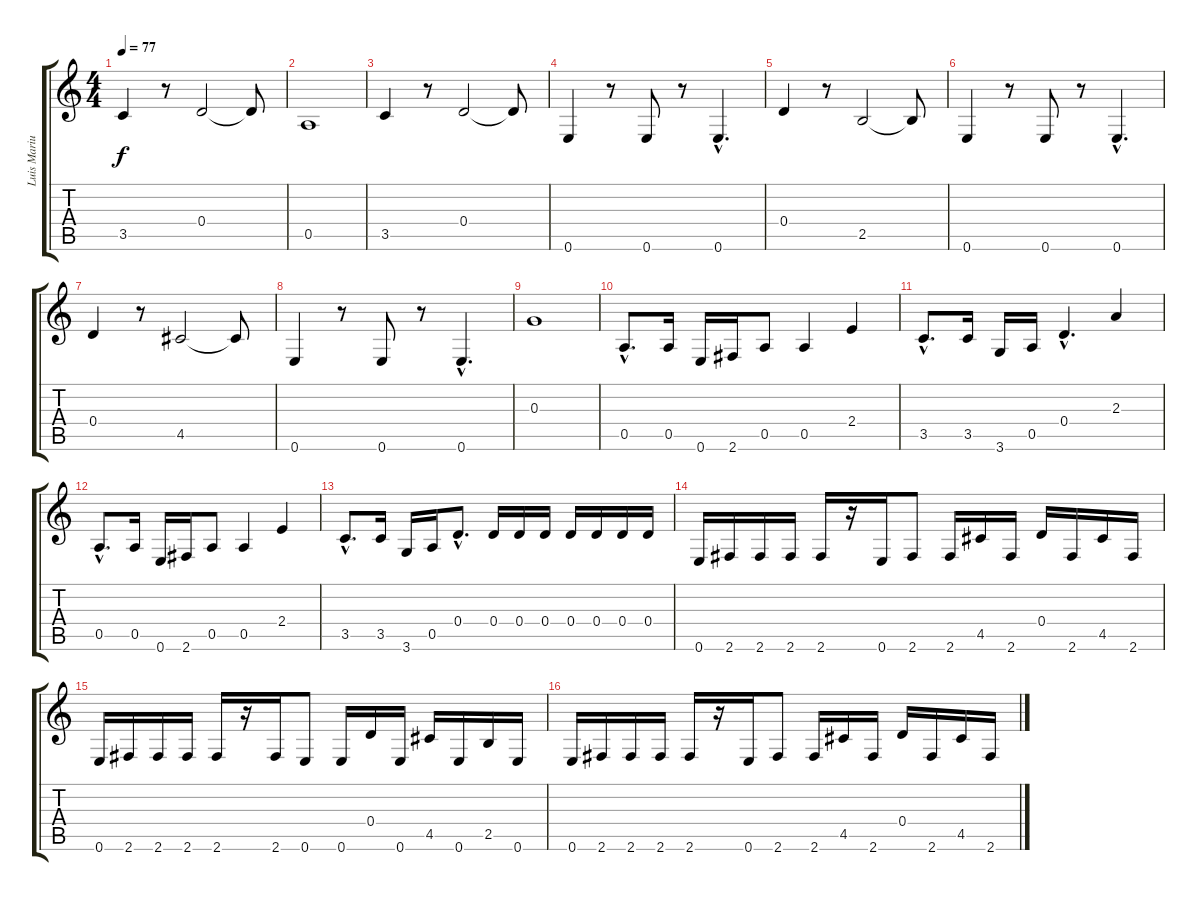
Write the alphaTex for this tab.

\track ("Luis Mariutti" "Luis Mariu") {instrument fretlessbass}
\staff {score tabs}
\tuning (E4 B3 G3 D3 A2 E2) {hide}
\ts (4 4)
\tempo 77
\clef g2
\ks c
3.5.4{dy f} r.8 0.4.2 0.4{t}.8 |
0.5.1 |
3.5.4 r.8 0.4.2 0.4{t}.8 |
0.6.4 r.8 0.6.8 r.8 0.6{hac}.4{d} |
0.4.4 r.8 2.5.2 2.5{t}.8 |
0.6.4 r.8 0.6.8 r.8 0.6{hac}.4{d} |
0.4.4 r.8 4.5.2 4.5{t}.8 |
0.6.4 r.8 0.6.8 r.8 0.6{hac}.4{d} |
0.3.1 |
0.5{hac}.8{d} 0.5.16 0.6.16 2.6.16 0.5.8 0.5.4 2.4.4 |
3.5{hac}.8{d} 3.5.16 3.6.16 0.5.16 0.4{hac}.4{d} 2.3.4 |
0.5{hac}.8{d} 0.5.16 0.6.16 2.6.16 0.5.8 0.5.4 2.4.4 |
3.5{hac}.8{d} 3.5.16 3.6.16 0.5.16 0.4{hac}.8{d} 0.4.16 0.4.16 0.4.16 0.4.16 0.4.16 0.4.16 0.4.16 |
0.6.16 2.6.16 2.6.16 2.6.16 2.6.16 r.16 0.6.16 2.6.8 2.6.16 4.5.16 2.6.16 0.4.16 2.6.16 4.5.16 2.6.16 |
0.6.16 2.6.16 2.6.16 2.6.16 2.6.16 r.16 2.6.16 0.6.8 0.6.16 0.4.16 0.6.16 4.5.16 0.6.16 2.5.16 0.6.16 |
0.6.16 2.6.16 2.6.16 2.6.16 2.6.16 r.16 0.6.16 2.6.8 2.6.16 4.5.16 2.6.16 0.4.16 2.6.16 4.5.16 2.6.16
